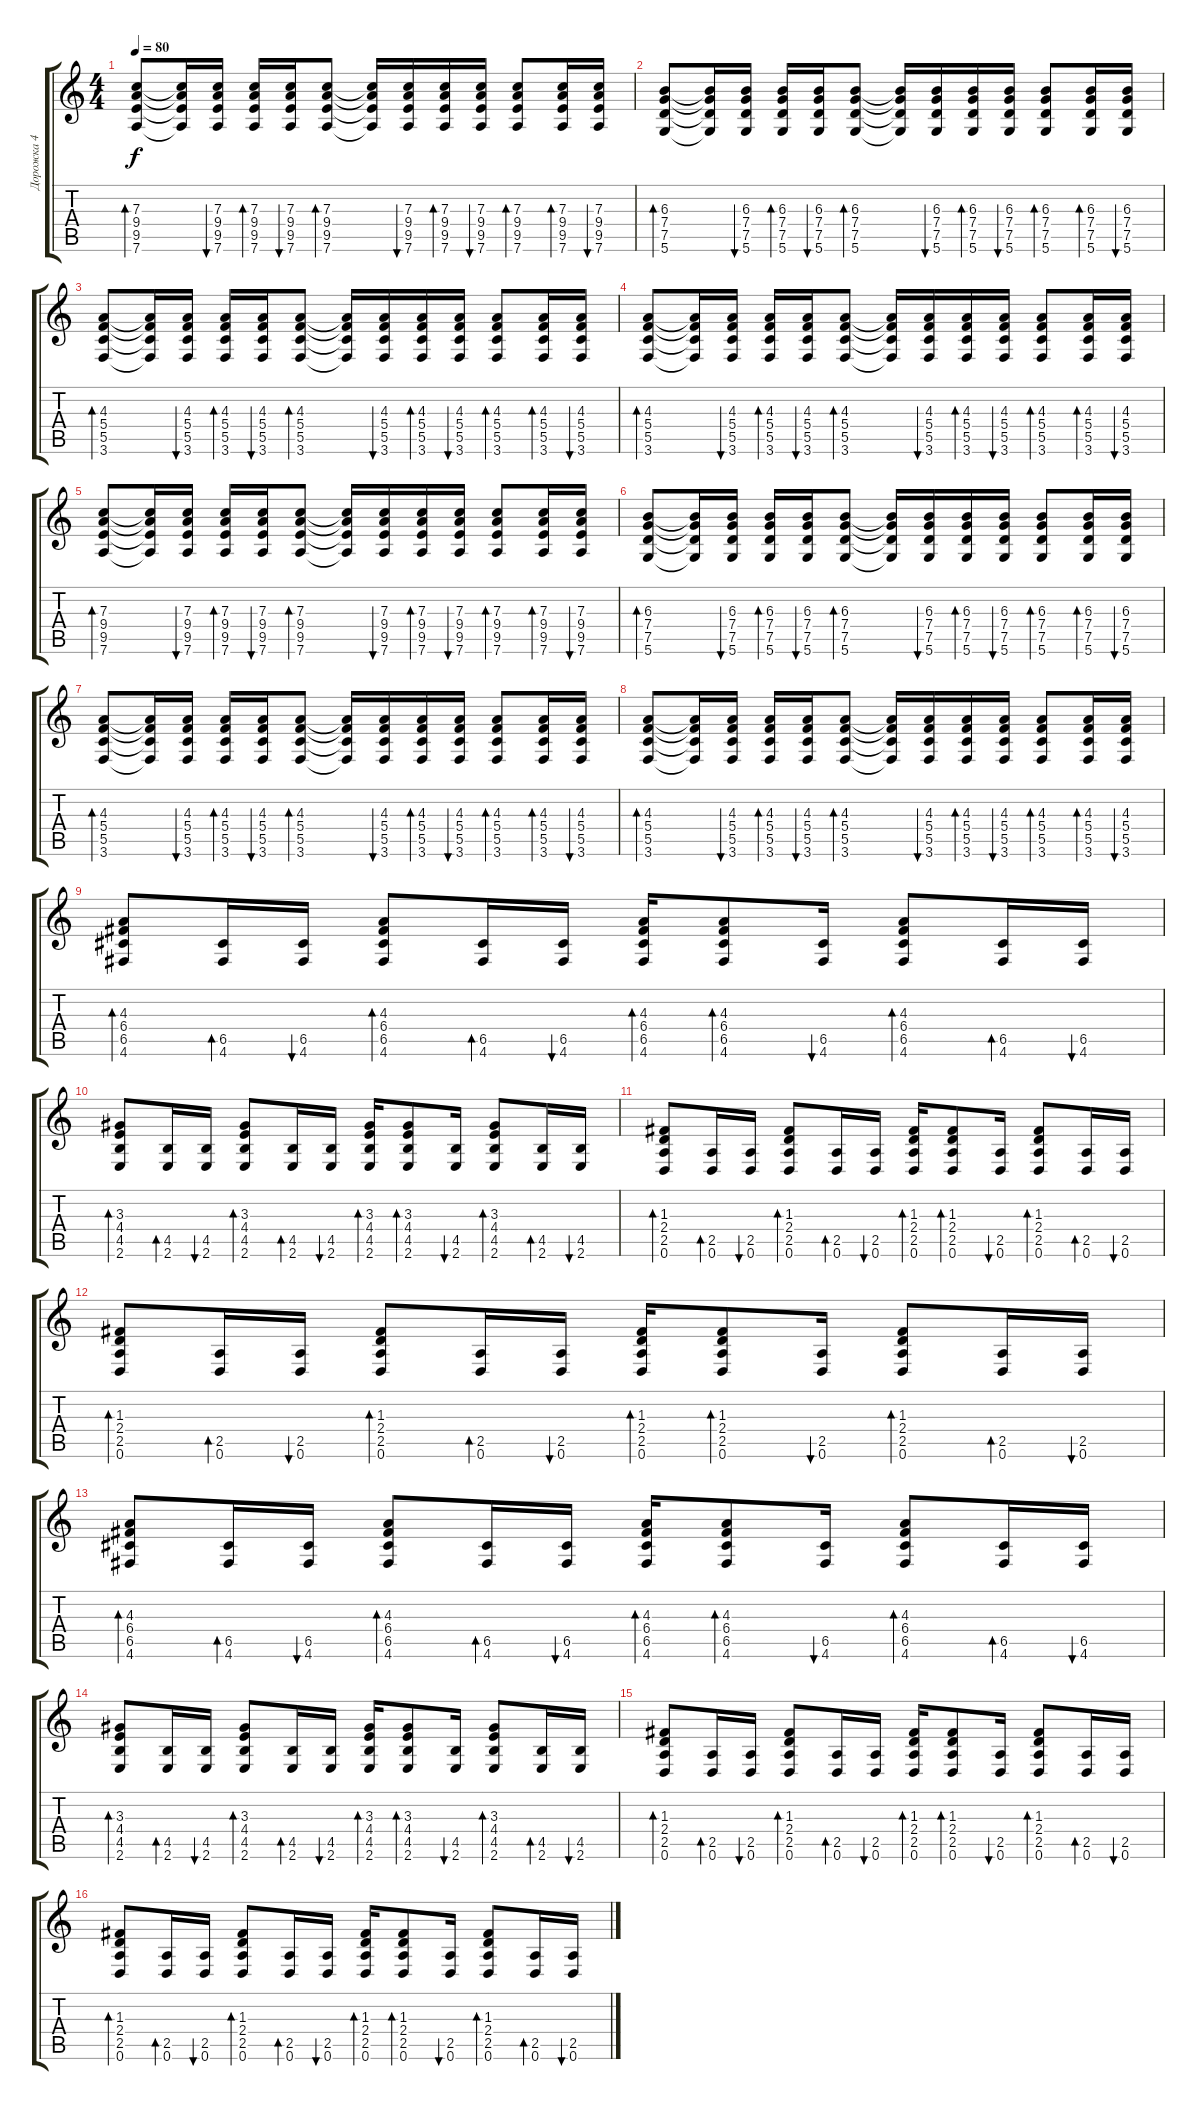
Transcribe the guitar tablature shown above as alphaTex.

\track ("Дорожка 4" "Дорожка 4") {instrument acousticguitarsteel}
\staff {score tabs}
\tuning (D4 A3 F3 C3 G2 D2) {hide}
\ts (4 4)
\tempo 80
\clef g2
\ks c
(7.3 9.4 9.5 7.6).8{bd 60 dy f} (7.3{t} 9.4{t} 9.5{t} 7.6{t}).16 (7.3 9.4 9.5 7.6).16{bu 60} (7.3 9.4 9.5 7.6).16{bd 60} (7.3 9.4 9.5 7.6).16{bu 60} (7.3 9.4 9.5 7.6).8{bd 60} (7.3{t} 9.4{t} 9.5{t} 7.6{t}).16 (7.3 9.4 9.5 7.6).16{bu 60} (7.3 9.4 9.5 7.6).16{bd 60} (7.3 9.4 9.5 7.6).16{bu 60} (7.3 9.4 9.5 7.6).8{bd 60} (7.3 9.4 9.5 7.6).16{bd 60} (7.3 9.4 9.5 7.6).16{bu 60} |
(6.3 7.4 7.5 5.6).8{bd 60} (6.3{t} 7.4{t} 7.5{t} 5.6{t}).16 (6.3 7.4 7.5 5.6).16{bu 60} (6.3 7.4 7.5 5.6).16{bd 60} (6.3 7.4 7.5 5.6).16{bu 60} (6.3 7.4 7.5 5.6).8{bd 60} (6.3{t} 7.4{t} 7.5{t} 5.6{t}).16 (6.3 7.4 7.5 5.6).16{bu 60} (6.3 7.4 7.5 5.6).16{bd 60} (6.3 7.4 7.5 5.6).16{bu 60} (6.3 7.4 7.5 5.6).8{bd 60} (6.3 7.4 7.5 5.6).16{bd 60} (6.3 7.4 7.5 5.6).16{bu 60} |
(4.3 5.4 5.5 3.6).8{bd 60} (4.3{t} 5.4{t} 5.5{t} 3.6{t}).16 (4.3 5.4 5.5 3.6).16{bu 60} (4.3 5.4 5.5 3.6).16{bd 60} (4.3 5.4 5.5 3.6).16{bu 60} (4.3 5.4 5.5 3.6).8{bd 60} (4.3{t} 5.4{t} 5.5{t} 3.6{t}).16 (4.3 5.4 5.5 3.6).16{bu 60} (4.3 5.4 5.5 3.6).16{bd 60} (4.3 5.4 5.5 3.6).16{bu 60} (4.3 5.4 5.5 3.6).8{bd 60} (4.3 5.4 5.5 3.6).16{bd 60} (4.3 5.4 5.5 3.6).16{bu 60} |
(4.3 5.4 5.5 3.6).8{bd 60} (4.3{t} 5.4{t} 5.5{t} 3.6{t}).16 (4.3 5.4 5.5 3.6).16{bu 60} (4.3 5.4 5.5 3.6).16{bd 60} (4.3 5.4 5.5 3.6).16{bu 60} (4.3 5.4 5.5 3.6).8{bd 60} (4.3{t} 5.4{t} 5.5{t} 3.6{t}).16 (4.3 5.4 5.5 3.6).16{bu 60} (4.3 5.4 5.5 3.6).16{bd 60} (4.3 5.4 5.5 3.6).16{bu 60} (4.3 5.4 5.5 3.6).8{bd 60} (4.3 5.4 5.5 3.6).16{bd 60} (4.3 5.4 5.5 3.6).16{bu 60} |
(7.3 9.4 9.5 7.6).8{bd 60} (7.3{t} 9.4{t} 9.5{t} 7.6{t}).16 (7.3 9.4 9.5 7.6).16{bu 60} (7.3 9.4 9.5 7.6).16{bd 60} (7.3 9.4 9.5 7.6).16{bu 60} (7.3 9.4 9.5 7.6).8{bd 60} (7.3{t} 9.4{t} 9.5{t} 7.6{t}).16 (7.3 9.4 9.5 7.6).16{bu 60} (7.3 9.4 9.5 7.6).16{bd 60} (7.3 9.4 9.5 7.6).16{bu 60} (7.3 9.4 9.5 7.6).8{bd 60} (7.3 9.4 9.5 7.6).16{bd 60} (7.3 9.4 9.5 7.6).16{bu 60} |
(6.3 7.4 7.5 5.6).8{bd 60} (6.3{t} 7.4{t} 7.5{t} 5.6{t}).16 (6.3 7.4 7.5 5.6).16{bu 60} (6.3 7.4 7.5 5.6).16{bd 60} (6.3 7.4 7.5 5.6).16{bu 60} (6.3 7.4 7.5 5.6).8{bd 60} (6.3{t} 7.4{t} 7.5{t} 5.6{t}).16 (6.3 7.4 7.5 5.6).16{bu 60} (6.3 7.4 7.5 5.6).16{bd 60} (6.3 7.4 7.5 5.6).16{bu 60} (6.3 7.4 7.5 5.6).8{bd 60} (6.3 7.4 7.5 5.6).16{bd 60} (6.3 7.4 7.5 5.6).16{bu 60} |
(4.3 5.4 5.5 3.6).8{bd 60} (4.3{t} 5.4{t} 5.5{t} 3.6{t}).16 (4.3 5.4 5.5 3.6).16{bu 60} (4.3 5.4 5.5 3.6).16{bd 60} (4.3 5.4 5.5 3.6).16{bu 60} (4.3 5.4 5.5 3.6).8{bd 60} (4.3{t} 5.4{t} 5.5{t} 3.6{t}).16 (4.3 5.4 5.5 3.6).16{bu 60} (4.3 5.4 5.5 3.6).16{bd 60} (4.3 5.4 5.5 3.6).16{bu 60} (4.3 5.4 5.5 3.6).8{bd 60} (4.3 5.4 5.5 3.6).16{bd 60} (4.3 5.4 5.5 3.6).16{bu 60} |
(4.3 5.4 5.5 3.6).8{bd 60} (4.3{t} 5.4{t} 5.5{t} 3.6{t}).16 (4.3 5.4 5.5 3.6).16{bu 60} (4.3 5.4 5.5 3.6).16{bd 60} (4.3 5.4 5.5 3.6).16{bu 60} (4.3 5.4 5.5 3.6).8{bd 60} (4.3{t} 5.4{t} 5.5{t} 3.6{t}).16 (4.3 5.4 5.5 3.6).16{bu 60} (4.3 5.4 5.5 3.6).16{bd 60} (4.3 5.4 5.5 3.6).16{bu 60} (4.3 5.4 5.5 3.6).8{bd 60} (4.3 5.4 5.5 3.6).16{bd 60} (4.3 5.4 5.5 3.6).16{bu 60} |
(4.3 6.4 6.5 4.6).8{bd 60} (6.5 4.6).16{bd 60} (6.5 4.6).16{bu 60} (4.3 6.4 6.5 4.6).8{bd 60} (6.5 4.6).16{bd 60} (6.5 4.6).16{bu 60} (4.3 6.4 6.5 4.6).16{bd 60} (4.3 6.4 6.5 4.6).8{bd 60} (6.5 4.6).16{bu 60} (4.3 6.4 6.5 4.6).8{bd 60} (6.5 4.6).16{bd 60} (6.5 4.6).16{bu 60} |
(3.3 4.4 4.5 2.6).8{bd 60} (4.5 2.6).16{bd 60} (4.5 2.6).16{bu 60} (3.3 4.4 4.5 2.6).8{bd 60} (4.5 2.6).16{bd 60} (4.5 2.6).16{bu 60} (3.3 4.4 4.5 2.6).16{bd 60} (3.3 4.4 4.5 2.6).8{bd 60} (4.5 2.6).16{bu 60} (3.3 4.4 4.5 2.6).8{bd 60} (4.5 2.6).16{bd 60} (4.5 2.6).16{bu 60} |
(1.3 2.4 2.5 0.6).8{bd 60} (2.5 0.6).16{bd 60} (2.5 0.6).16{bu 60} (1.3 2.4 2.5 0.6).8{bd 60} (2.5 0.6).16{bd 60} (2.5 0.6).16{bu 60} (1.3 2.4 2.5 0.6).16{bd 60} (1.3 2.4 2.5 0.6).8{bd 60} (2.5 0.6).16{bu 60} (1.3 2.4 2.5 0.6).8{bd 60} (2.5 0.6).16{bd 60} (2.5 0.6).16{bu 60} |
(1.3 2.4 2.5 0.6).8{bd 60} (2.5 0.6).16{bd 60} (2.5 0.6).16{bu 60} (1.3 2.4 2.5 0.6).8{bd 60} (2.5 0.6).16{bd 60} (2.5 0.6).16{bu 60} (1.3 2.4 2.5 0.6).16{bd 60} (1.3 2.4 2.5 0.6).8{bd 60} (2.5 0.6).16{bu 60} (1.3 2.4 2.5 0.6).8{bd 60} (2.5 0.6).16{bd 60} (2.5 0.6).16{bu 60} |
(4.3 6.4 6.5 4.6).8{bd 60} (6.5 4.6).16{bd 60} (6.5 4.6).16{bu 60} (4.3 6.4 6.5 4.6).8{bd 60} (6.5 4.6).16{bd 60} (6.5 4.6).16{bu 60} (4.3 6.4 6.5 4.6).16{bd 60} (4.3 6.4 6.5 4.6).8{bd 60} (6.5 4.6).16{bu 60} (4.3 6.4 6.5 4.6).8{bd 60} (6.5 4.6).16{bd 60} (6.5 4.6).16{bu 60} |
(3.3 4.4 4.5 2.6).8{bd 60} (4.5 2.6).16{bd 60} (4.5 2.6).16{bu 60} (3.3 4.4 4.5 2.6).8{bd 60} (4.5 2.6).16{bd 60} (4.5 2.6).16{bu 60} (3.3 4.4 4.5 2.6).16{bd 60} (3.3 4.4 4.5 2.6).8{bd 60} (4.5 2.6).16{bu 60} (3.3 4.4 4.5 2.6).8{bd 60} (4.5 2.6).16{bd 60} (4.5 2.6).16{bu 60} |
(1.3 2.4 2.5 0.6).8{bd 60} (2.5 0.6).16{bd 60} (2.5 0.6).16{bu 60} (1.3 2.4 2.5 0.6).8{bd 60} (2.5 0.6).16{bd 60} (2.5 0.6).16{bu 60} (1.3 2.4 2.5 0.6).16{bd 60} (1.3 2.4 2.5 0.6).8{bd 60} (2.5 0.6).16{bu 60} (1.3 2.4 2.5 0.6).8{bd 60} (2.5 0.6).16{bd 60} (2.5 0.6).16{bu 60} |
(1.3 2.4 2.5 0.6).8{bd 60} (2.5 0.6).16{bd 60} (2.5 0.6).16{bu 60} (1.3 2.4 2.5 0.6).8{bd 60} (2.5 0.6).16{bd 60} (2.5 0.6).16{bu 60} (1.3 2.4 2.5 0.6).16{bd 60} (1.3 2.4 2.5 0.6).8{bd 60} (2.5 0.6).16{bu 60} (1.3 2.4 2.5 0.6).8{bd 60} (2.5 0.6).16{bd 60} (2.5 0.6).16{bu 60}
